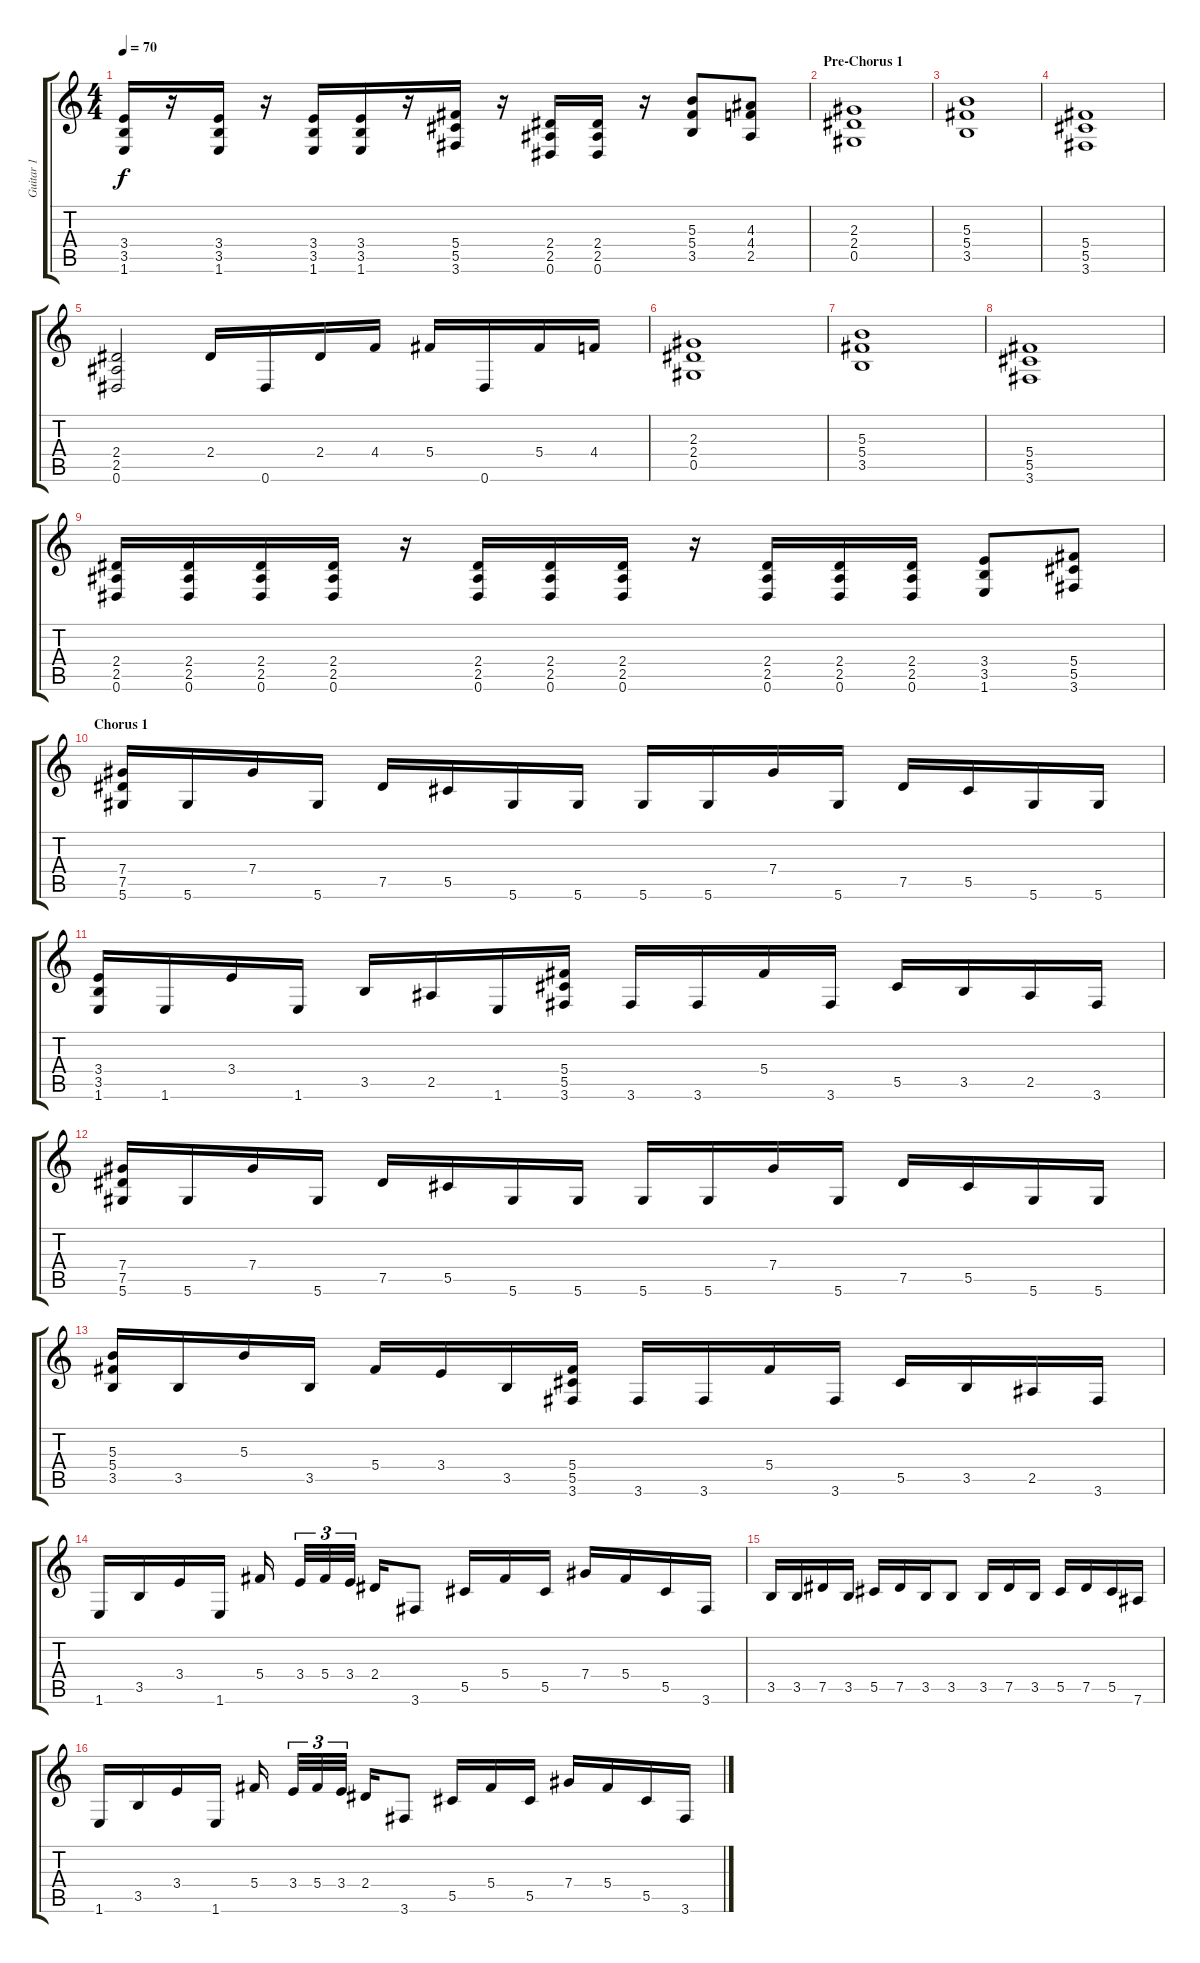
\track ("Guitar 1" "Guitar 1") {instrument distortionguitar}
\staff {score tabs}
\tuning (Eb4 Bb3 Gb3 Db3 Ab2 Eb2) {hide}
\ts (4 4)
\tempo 70
\clef g2
\ks c
(3.4 3.5 1.6).16{dy f} r.16 (3.4 3.5 1.6).16 r.16 (3.4 3.5 1.6).16 (3.4 3.5 1.6).16 r.16 (5.4 5.5 3.6).16 r.16 (2.4 2.5 0.6).16 (2.4 2.5 0.6).16 r.16 (5.3 5.4 3.5).8 (4.3 4.4 2.5).8 |
\section ("" "Pre-Chorus 1")
(2.3 2.4 0.5).1 |
(5.3 5.4 3.5).1 |
(5.4 5.5 3.6).1 |
(2.4 2.5 0.6).2 2.4.16 0.6.16 2.4.16 4.4.16 5.4.16 0.6.16 5.4.16 4.4.16 |
(2.3 2.4 0.5).1 |
(5.3 5.4 3.5).1 |
(5.4 5.5 3.6).1 |
(2.4 2.5 0.6).16 (2.4 2.5 0.6).16 (2.4 2.5 0.6).16 (2.4 2.5 0.6).16 r.16 (2.4 2.5 0.6).16 (2.4 2.5 0.6).16 (2.4 2.5 0.6).16 r.16 (2.4 2.5 0.6).16 (2.4 2.5 0.6).16 (2.4 2.5 0.6).16 (3.4 3.5 1.6).8 (5.4 5.5 3.6).8 |
\section ("" "Chorus 1")
(7.4 7.5 5.6).16 5.6.16 7.4.16 5.6.16 7.5.16 5.5.16 5.6.16 5.6.16 5.6.16 5.6.16 7.4.16 5.6.16 7.5.16 5.5.16 5.6.16 5.6.16 |
(3.4 3.5 1.6).16 1.6.16 3.4.16 1.6.16 3.5.16 2.5.16 1.6.16 (5.4 5.5 3.6).16 3.6.16 3.6.16 5.4.16 3.6.16 5.5.16 3.5.16 2.5.16 3.6.16 |
(7.4 7.5 5.6).16 5.6.16 7.4.16 5.6.16 7.5.16 5.5.16 5.6.16 5.6.16 5.6.16 5.6.16 7.4.16 5.6.16 7.5.16 5.5.16 5.6.16 5.6.16 |
(5.3 5.4 3.5).16 3.5.16 5.3.16 3.5.16 5.4.16 3.4.16 3.5.16 (5.4 5.5 3.6).16 3.6.16 3.6.16 5.4.16 3.6.16 5.5.16 3.5.16 2.5.16 3.6.16 |
1.6.16 3.5.16 3.4.16 1.6.16 5.4.16 3.4.32{tu (3 2)} 5.4.32{tu (3 2)} 3.4.32{tu (3 2)} 2.4.16 3.6.8 5.5.16 5.4.16 5.5.16 7.4.16 5.4.16 5.5.16 3.6.16 |
3.5.16 3.5.16 7.5.16 3.5.16 5.5.16 7.5.16 3.5.16 3.5.8 3.5.16 7.5.16 3.5.16 5.5.16 7.5.16 5.5.16 7.6.16 |
1.6.16 3.5.16 3.4.16 1.6.16 5.4.16 3.4.32{tu (3 2)} 5.4.32{tu (3 2)} 3.4.32{tu (3 2)} 2.4.16 3.6.8 5.5.16 5.4.16 5.5.16 7.4.16 5.4.16 5.5.16 3.6.16
